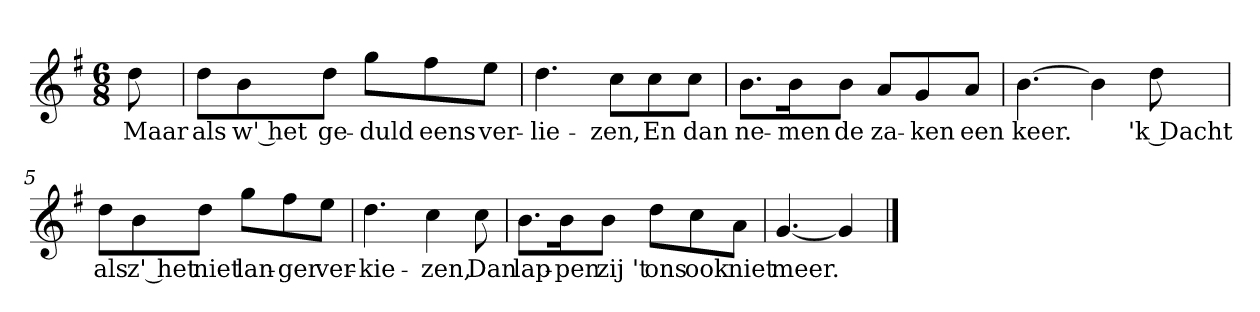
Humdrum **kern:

**kern	**text
*part1	*part1
*staff1	*staff1
*clefG2	*
*k[f#]	*
*G:	*
*M6/8	*
*MM120	*
=	=
8dd	Maar
=1	=1
8dd\L	als
8b\	w' het
8dd\J	ge-
8gg\L	-duld
8ff#\	eens
8ee\J	ver-
=2	=2
4.dd	-lie-
8cc\L	-zen,
8cc\	En
8cc\J	dan
=3	=3
8.b\L	ne-
16b\K	-men
8b\J	de
8a/L	za-
8g/	-ken
8a/J	een
=4	=4
[4.b	keer.
4b]	.
8dd	'k Dacht
=5	=5
8dd\L	als
8b\	z' het
8dd\J	niet
8gg\L	lan-
8ff#\	-ger
8ee\J	ver-
=6	=6
4.dd	-kie-
4cc	-zen,
8cc	Dan
=7	=7
8.b\L	lap-
16b\K	-pen
8b\J	zij 't
8dd\L	ons
8cc\	ook
8a\J	niet
=8	=8
[4.g	meer.
4g]	.
==	==
*-	*-
